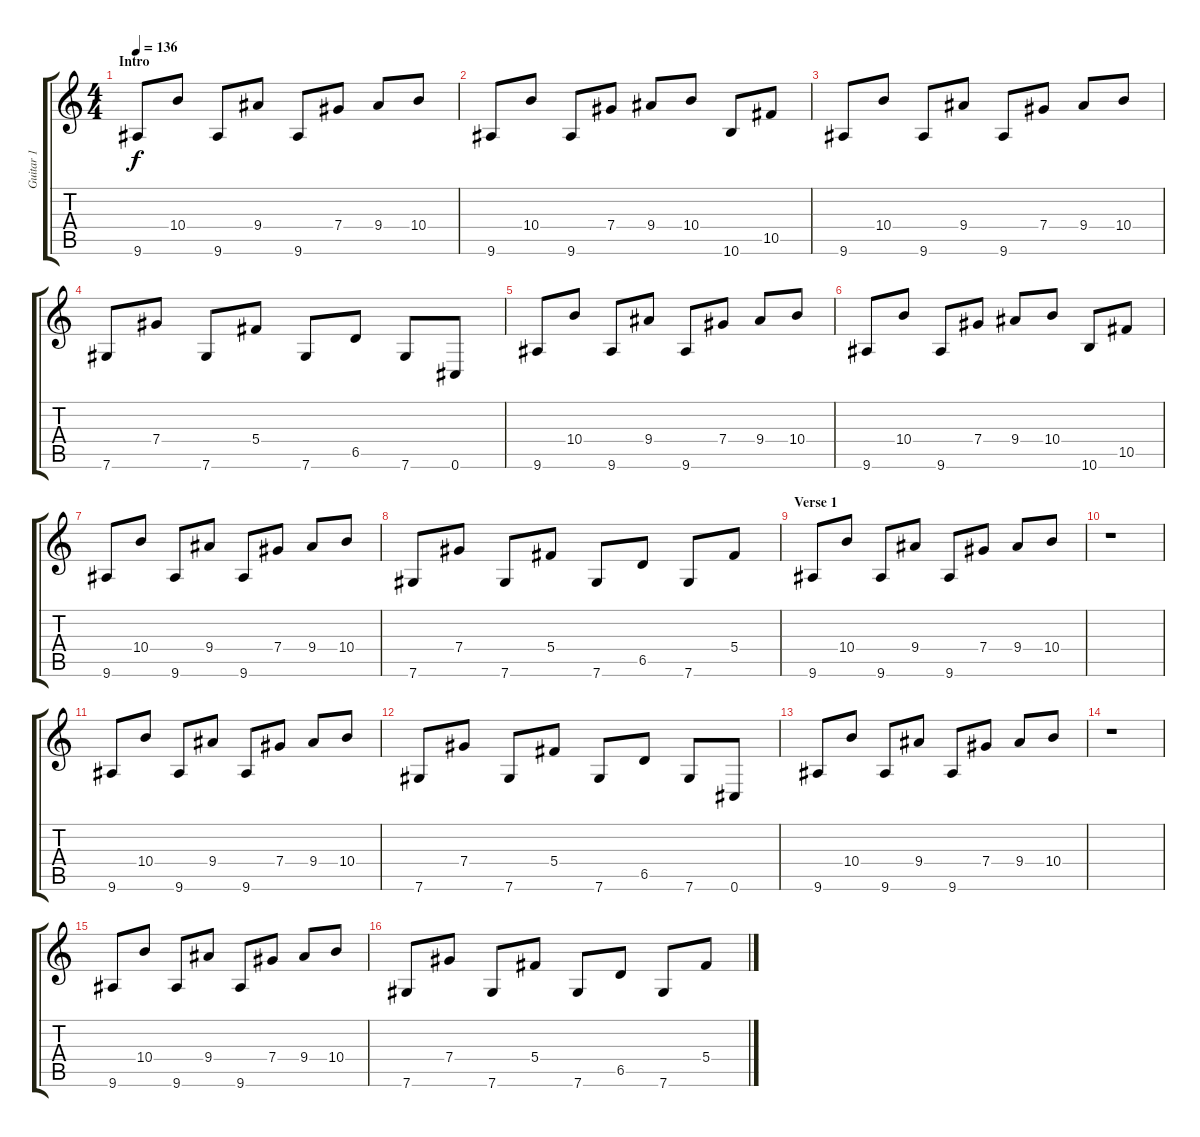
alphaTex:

\track ("Guitar 1" "Guitar 1") {instrument distortionguitar}
\staff {score tabs}
\tuning (Eb4 Bb3 Gb3 Db3 Ab2 Db2) {hide}
\ts (4 4)
\section ("" "Intro")
\tempo 136
\clef g2
\ks c
9.6.8{dy f instrument distortionguitar} 10.4.8 9.6.8 9.4.8 9.6.8 7.4.8 9.4.8 10.4.8 |
9.6.8 10.4.8 9.6.8 7.4.8 9.4.8 10.4.8 10.6.8 10.5.8 |
9.6.8 10.4.8 9.6.8 9.4.8 9.6.8 7.4.8 9.4.8 10.4.8 |
7.6.8 7.4.8 7.6.8 5.4.8 7.6.8 6.5.8 7.6.8 0.6.8 |
9.6.8 10.4.8 9.6.8 9.4.8 9.6.8 7.4.8 9.4.8 10.4.8 |
9.6.8 10.4.8 9.6.8 7.4.8 9.4.8 10.4.8 10.6.8 10.5.8 |
9.6.8 10.4.8 9.6.8 9.4.8 9.6.8 7.4.8 9.4.8 10.4.8 |
7.6.8 7.4.8 7.6.8 5.4.8 7.6.8 6.5.8 7.6.8 5.4.8 |
\section ("" "Verse 1")
9.6.8 10.4.8 9.6.8 9.4.8 9.6.8 7.4.8 9.4.8 10.4.8 |
r.1 |
9.6.8 10.4.8 9.6.8 9.4.8 9.6.8 7.4.8 9.4.8 10.4.8 |
7.6.8 7.4.8 7.6.8 5.4.8 7.6.8 6.5.8 7.6.8 0.6.8 |
9.6.8 10.4.8 9.6.8 9.4.8 9.6.8 7.4.8 9.4.8 10.4.8 |
r.1 |
9.6.8 10.4.8 9.6.8 9.4.8 9.6.8 7.4.8 9.4.8 10.4.8 |
7.6.8 7.4.8 7.6.8 5.4.8 7.6.8 6.5.8 7.6.8 5.4.8
